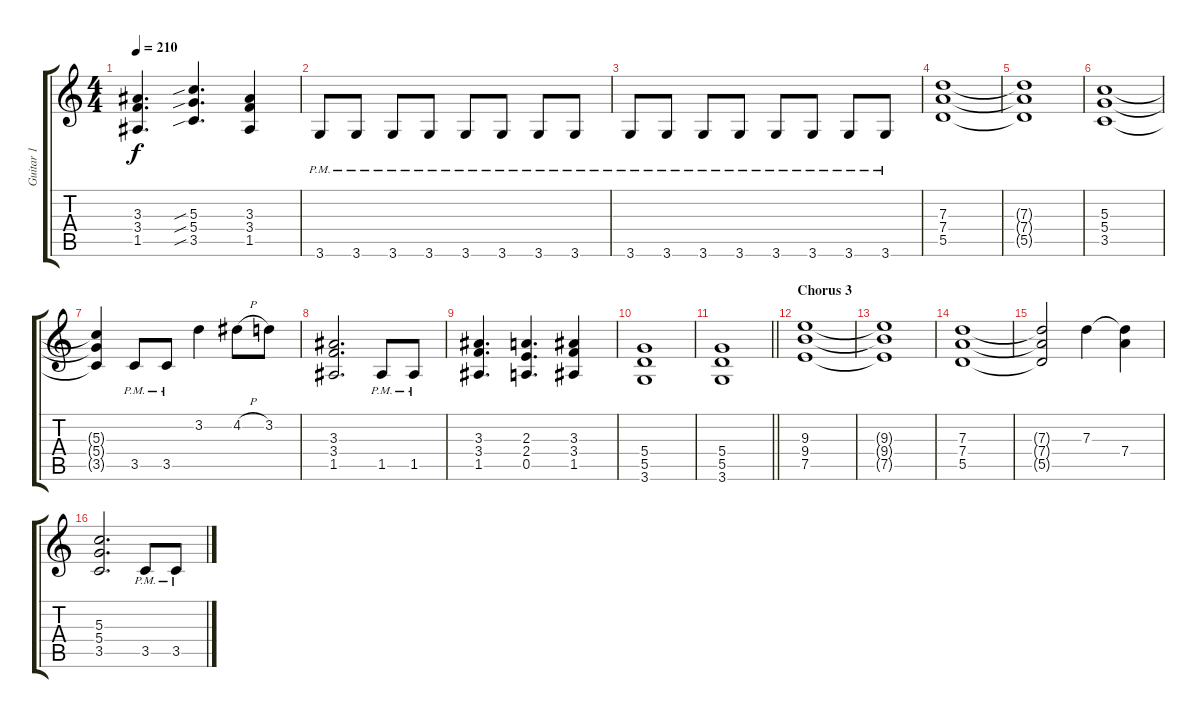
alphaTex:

\track ("Guitar 1" "Guitar 1") {instrument distortionguitar}
\staff {score tabs}
\tuning (E4 B3 G3 D3 A2 E2) {hide}
\ts (4 4)
\tempo 210
\clef g2
\ks c
(3.3 3.4 1.5).4{d dy f} (5.3{sib} 5.4{sib} 3.5{sib}).4{d} (3.3 3.4 1.5).4 |
3.6{pm}.8 3.6{pm}.8 3.6{pm}.8 3.6{pm}.8 3.6{pm}.8 3.6{pm}.8 3.6{pm}.8 3.6{pm}.8 |
3.6{pm}.8 3.6{pm}.8 3.6{pm}.8 3.6{pm}.8 3.6{pm}.8 3.6{pm}.8 3.6{pm}.8 3.6{pm}.8 |
(7.3 7.4 5.5).1 |
(7.3{t} 7.4{t} 5.5{t}).1 |
(5.3 5.4 3.5).1 |
(5.3{t} 5.4{t} 3.5{t}).4 3.5{pm}.8 3.5{pm}.8 3.2.4 4.2{h}.8 3.2.8 |
(3.3 3.4 1.5).2{d} 1.5{pm}.8 1.5{pm}.8 |
(3.3 3.4 1.5).4{d} (2.3 2.4 0.5).4{d} (3.3 3.4 1.5).4 |
(5.4 5.5 3.6).1 |
\barLineRight lightlight
(5.4 5.5 3.6).1 |
\section ("" "Chorus 3")
(9.3 9.4 7.5).1 |
(9.3{t} 9.4{t} 7.5{t}).1 |
(7.3 7.4 5.5).1 |
(7.3{t} 7.4{t} 5.5{t}).2 7.3.4 (7.3{t} 7.4).4 |
(5.3 5.4 3.5).2{d} 3.5{pm}.8 3.5{pm}.8
